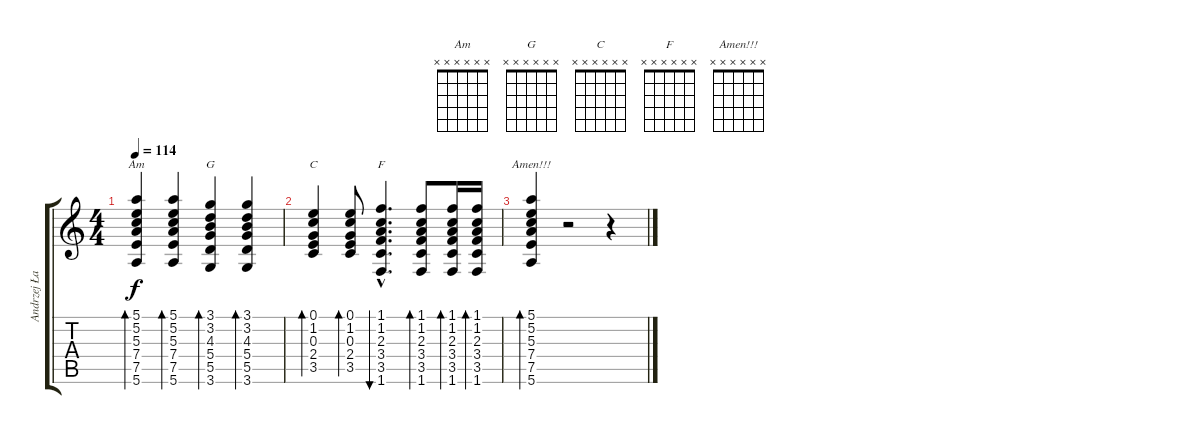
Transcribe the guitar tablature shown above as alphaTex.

\track ("Andrzej Łabędzki" "Andrzej Ła") {instrument acousticguitarsteel}
\staff {score tabs}
\tuning (E4 B3 G3 D3 A2 E2) {hide}
\chord ("Am" x x x x x x)
\chord ("G" x x x x x x)
\chord ("C" x x x x x x)
\chord ("F" x x x x x x)
\chord ("Amen!!!" x x x x x x)
\ts (4 4)
\tempo 114
\clef g2
\ks c
(5.1 5.2 5.3 7.4 7.5 5.6).4{bd 60 ch "Am" dy f} (5.1 5.2 5.3 7.4 7.5 5.6).4{bd 60} (3.1 3.2 4.3 5.4 5.5 3.6).4{bd 60 ch "G"} (3.1 3.2 4.3 5.4 5.5 3.6).4{bd 60} |
(0.1 1.2 0.3 2.4 3.5).4{bd 60 ch "C"} (0.1 1.2 0.3 2.4 3.5).8{bd 60} (1.1{hac} 1.2{hac} 2.3{hac} 3.4{hac} 3.5{hac} 1.6{hac}).4{d bu 60 ch "F"} (1.1 1.2 2.3 3.4 3.5 1.6).8{bd 60} (1.1 1.2 2.3 3.4 3.5 1.6).16{bd 60} (1.1 1.2 2.3 3.4 3.5 1.6).16{bd 60} |
(5.1 5.2 5.3 7.4 7.5 5.6).4{bd 60 ch "Amen!!!"} r.2 r.4
